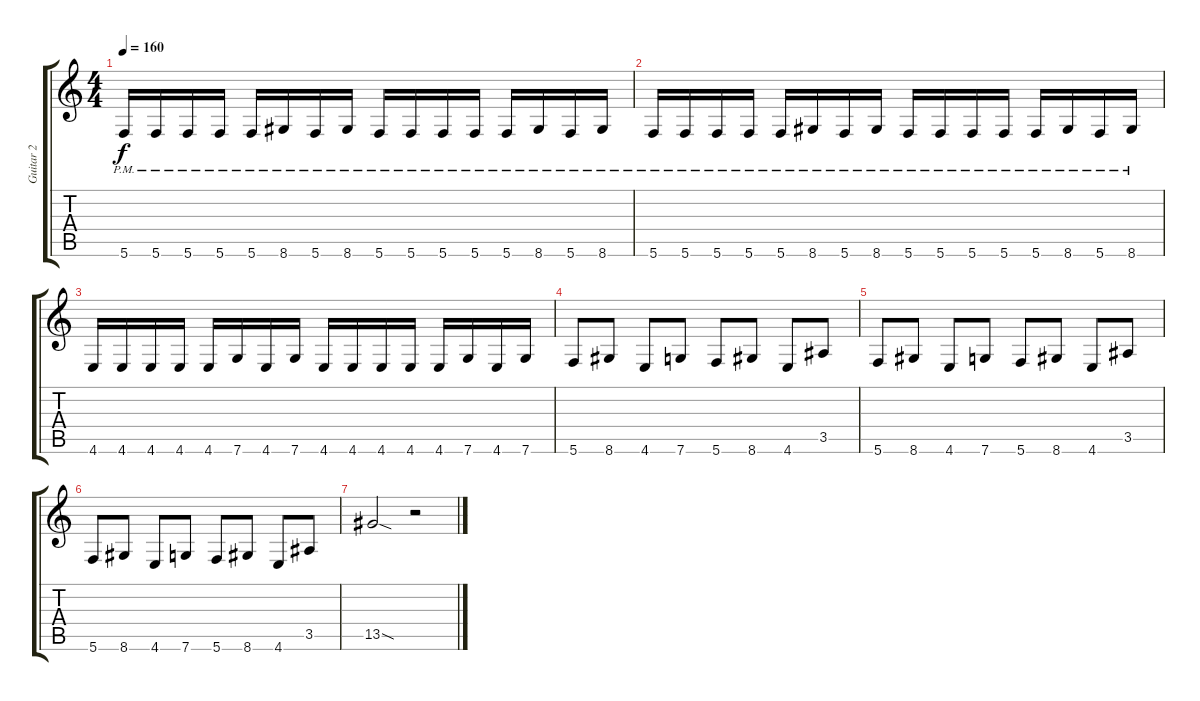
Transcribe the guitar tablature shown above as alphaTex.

\track ("Guitar 2" "Guitar 2") {instrument overdrivenguitar}
\staff {score tabs}
\tuning (D4 A3 F3 C3 G2 C2) {hide}
\ts (4 4)
\tempo 160
\clef g2
\ks c
5.6{pm}.16{dy f} 5.6{pm}.16 5.6{pm}.16 5.6{pm}.16 5.6{pm}.16 8.6{pm}.16 5.6{pm}.16 8.6{pm}.16 5.6{pm}.16 5.6{pm}.16 5.6{pm}.16 5.6{pm}.16 5.6{pm}.16 8.6{pm}.16 5.6{pm}.16 8.6{pm}.16 |
5.6{pm}.16 5.6{pm}.16 5.6{pm}.16 5.6{pm}.16 5.6{pm}.16 8.6{pm}.16 5.6{pm}.16 8.6{pm}.16 5.6{pm}.16 5.6{pm}.16 5.6{pm}.16 5.6{pm}.16 5.6{pm}.16 8.6{pm}.16 5.6{pm}.16 8.6{pm}.16 |
4.6.16 4.6.16 4.6.16 4.6.16 4.6.16 7.6.16 4.6.16 7.6.16 4.6.16 4.6.16 4.6.16 4.6.16 4.6.16 7.6.16 4.6.16 7.6.16 |
5.6.8 8.6.8 4.6.8 7.6.8 5.6.8 8.6.8 4.6.8 3.5.8 |
5.6.8 8.6.8 4.6.8 7.6.8 5.6.8 8.6.8 4.6.8 3.5.8 |
5.6.8 8.6.8 4.6.8 7.6.8 5.6.8 8.6.8 4.6.8 3.5.8 |
13.5{sod}.2{volume 0} r.2
